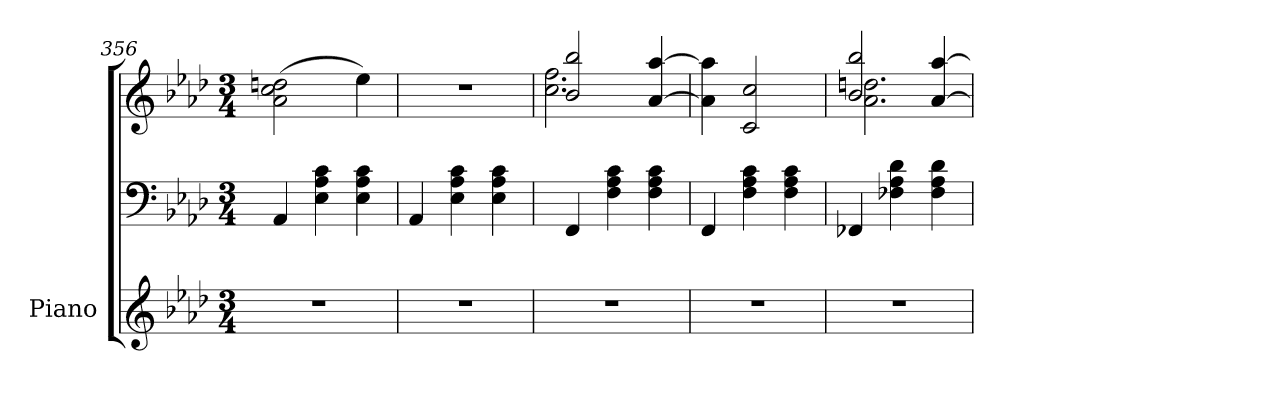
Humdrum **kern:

**kern	**kern	**kern
*part1	*part1	*part1
*staff3	*staff2	*staff1
*I"Piano	*	*
*I'Pno.	*	*
*clefG2	*clefF4	*clefG2
*k[b-e-a-d-]	*k[b-e-a-d-]	*k[b-e-a-d-]
*M3/4	*M3/4	*M3/4
=356	=356	=356
2.r	4AA-/	(>2a-\ 2cc\ 2ddn\
.	4E-\ 4A-\ 4c\	.
.	4E-\ 4A-\ 4c\	4ee-\)
=357	=357	=357
2.r	4AA-/	2.r
.	4E-\ 4A-\ 4c\	.
.	4E-\ 4A-\ 4c\	.
=358	=358	=358
*	*	*^
2.r	4FF/	2b-/ 2bb-/	2.cc\ 2.ff\
.	4F\ 4A-\ 4c\	.	.
.	4F\ 4A-\ 4c\	[4a-/ [4aa-/	.
*	*	*v	*v
=359	=359	=359
2.r	4FF/	4a-\] 4aa-\]
.	4F\ 4A-\ 4c\	2c/ 2cc/
.	4F\ 4A-\ 4c\	.
=360	=360	=360
*	*	*^
2.r	4FF-X/	2b-/ 2bb-/	2.a-\ 2.ddn\
.	4F-X\ 4A-\ 4d-\	.	.
.	4F-\ 4A-\ 4d-\	[4a-/ [4aa-/	.
*	*	*v	*v
=	=	=
*-	*-	*-
